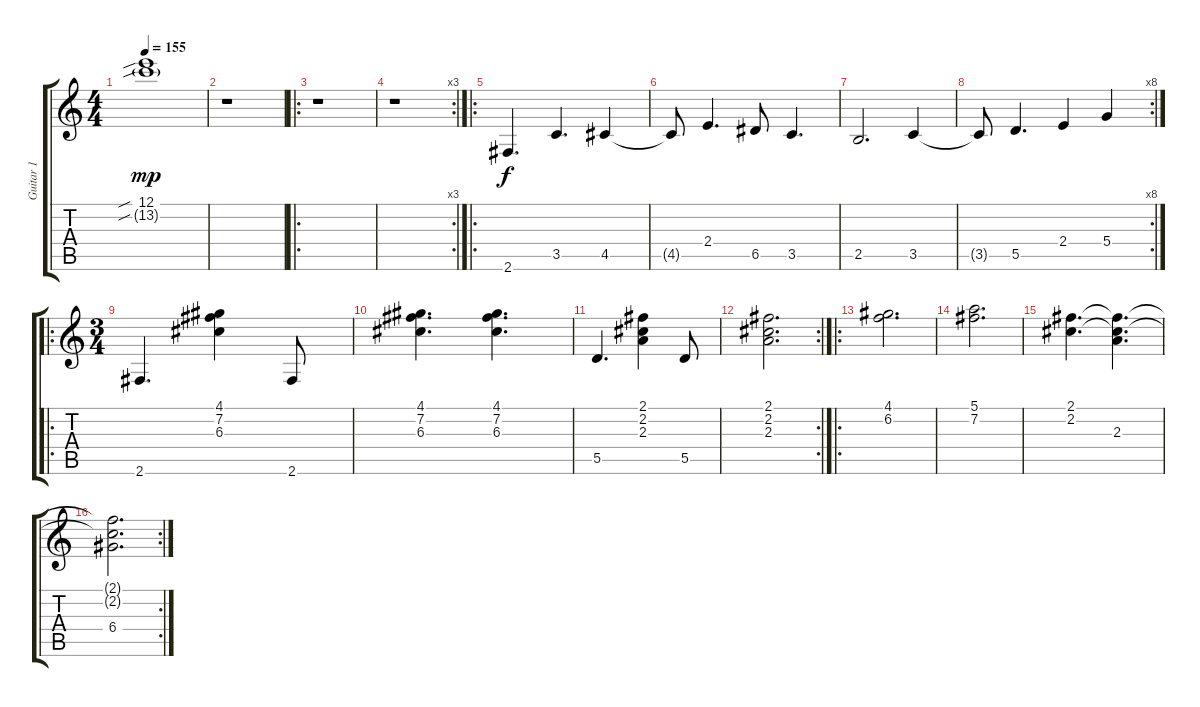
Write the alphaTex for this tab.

\track ("Guitar 1" "Guitar 1") {instrument electricguitarjazz}
\staff {score tabs}
\tuning (E4 B3 G3 D3 A2 E2) {hide}
\ts (4 4)
\tempo 155
\clef g2
\ks c
(12.1{sib} 13.2{sib g}).1{dy mp} |
r.1 |
\ro
r.1 |
\rc 3
r.1 |
\ro
2.6.4{d dy f} 3.5.4{d} 4.5.4 |
4.5{t}.8 2.4.4{d} 6.5.8 3.5.4{d} |
2.5.2{d} 3.5.4 |
\rc 8
3.5{t}.8 5.5.4{d} 2.4.4 5.4.4 |
\ro
\ts (3 4)
2.6.4{d} (4.1 7.2 6.3).4 2.6.8 |
(4.1 7.2 6.3).4{d} (4.1 7.2 6.3).4{d} |
5.5.4{d} (2.1 2.2 2.3).4 5.5.8 |
\rc 2
(2.1 2.2 2.3).2{d} |
\ro
(4.1 6.2).2{d} |
(5.1 7.2).2{d} |
(2.1 2.2).4{d} (2.1{t} 2.2{t} 2.3).4{d} |
\rc 2
(2.1{t} 2.2{t} 6.4).2{d}
